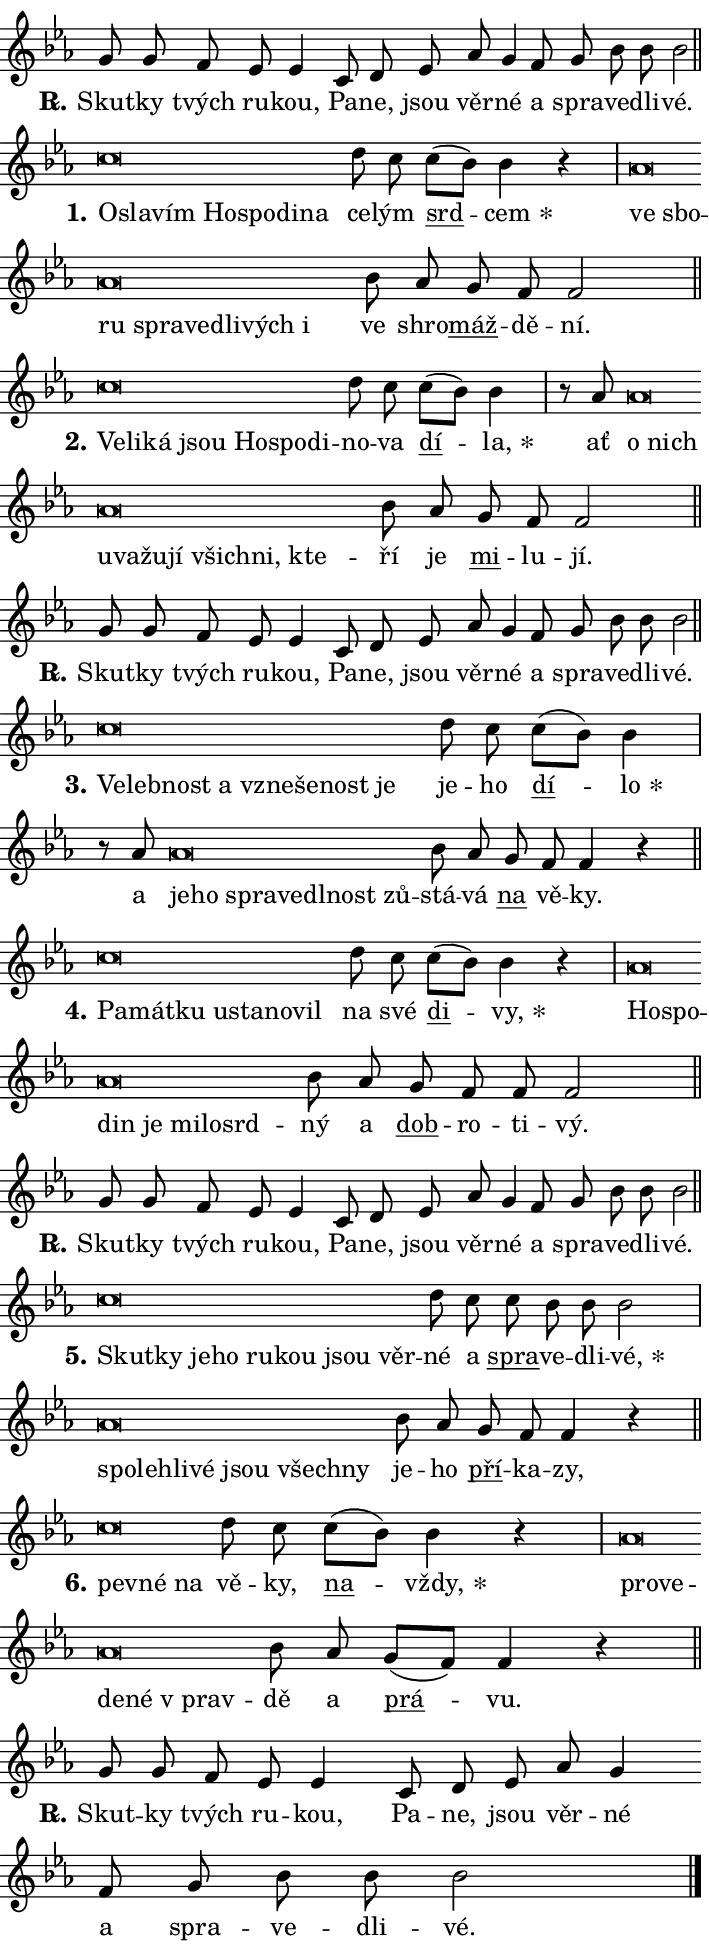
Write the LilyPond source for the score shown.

\version "2.24.0"
\header { tagline = "" }
\paper {
  indent = 0\cm
  top-margin = 0\cm
  right-margin = 0.13\cm % to fit lyric hyphens
  bottom-margin = 0\cm
  left-margin = 0\cm
  paper-width = 12\cm
  page-breaking = #ly:one-page-breaking
  system-system-spacing.basic-distance = #11
  score-system-spacing.basic-distance = #11
  ragged-last = ##f
}


%% Author: Thomas Morley
%% https://lists.gnu.org/archive/html/lilypond-user/2020-05/msg00002.html
#(define (line-position grob)
"Returns position of @var[grob} in current system:
   @code{'start}, if at first time-step
   @code{'end}, if at last time-step
   @code{'middle} otherwise
"
  (let* ((col (ly:item-get-column grob))
         (ln (ly:grob-object col 'left-neighbor))
         (rn (ly:grob-object col 'right-neighbor))
         (col-to-check-left (if (ly:grob? ln) ln col))
         (col-to-check-right (if (ly:grob? rn) rn col))
         (break-dir-left
           (and
             (ly:grob-property col-to-check-left 'non-musical #f)
             (ly:item-break-dir col-to-check-left)))
         (break-dir-right
           (and
             (ly:grob-property col-to-check-right 'non-musical #f)
             (ly:item-break-dir col-to-check-right))))
        (cond ((eqv? 1 break-dir-left) 'start)
              ((eqv? -1 break-dir-right) 'end)
              (else 'middle))))

#(define (tranparent-at-line-position vctor)
  (lambda (grob)
  "Relying on @code{line-position} select the relevant enry from @var{vctor}.
Used to determine transparency,"
    (case (line-position grob)
      ((end) (not (vector-ref vctor 0)))
      ((middle) (not (vector-ref vctor 1)))
      ((start) (not (vector-ref vctor 2))))))

noteHeadBreakVisibility =
#(define-music-function (break-visibility)(vector?)
"Makes @code{NoteHead}s transparent relying on @var{break-visibility}"
#{
  \override NoteHead.transparent =
    #(tranparent-at-line-position break-visibility)
#})

#(define delete-ledgers-for-transparent-note-heads
  (lambda (grob)
    "Reads whether a @code{NoteHead} is transparent.
If so this @code{NoteHead} is removed from @code{'note-heads} from
@var{grob}, which is supposed to be @code{LedgerLineSpanner}.
As a result ledgers are not printed for this @code{NoteHead}"
    (let* ((nhds-array (ly:grob-object grob 'note-heads))
           (nhds-list
             (if (ly:grob-array? nhds-array)
                 (ly:grob-array->list nhds-array)
                 '()))
           ;; Relies on the transparent-property being done before
           ;; Staff.LedgerLineSpanner.after-line-breaking is executed.
           ;; This is fragile ...
           (to-keep
             (remove
               (lambda (nhd)
                 (ly:grob-property nhd 'transparent #f))
               nhds-list)))
      ;; TODO find a better method to iterate over grob-arrays, similiar
      ;; to filter/remove etc for lists
      ;; For now rebuilt from scratch
      (set! (ly:grob-object grob 'note-heads)  '())
      (for-each
        (lambda (nhd)
          (ly:pointer-group-interface::add-grob grob 'note-heads nhd))
        to-keep))))

squashNotes = {
  \override NoteHead.X-extent = #'(-0.2 . 0.2)
  \override NoteHead.Y-extent = #'(-0.75 . 0)
  \override NoteHead.stencil =
    #(lambda (grob)
       (let ((pos (ly:grob-property grob 'staff-position)))
         (begin
           (if (< pos -7) (display "ERROR: Lower brevis then expected\n") (display ""))
           (if (<= pos -6) ly:text-interface::print ly:note-head::print))))
}
unSquashNotes = {
  \revert NoteHead.X-extent
  \revert NoteHead.Y-extent
  \revert NoteHead.stencil
}

hideNotes = \noteHeadBreakVisibility #begin-of-line-visible
unHideNotes = \noteHeadBreakVisibility #all-visible

% work-around for resetting accidentals
% https://lilypond.org/doc/v2.23/Documentation/notation/displaying-rhythms#unmetered-music
cadenzaMeasure = {
  \cadenzaOff
  \partial 1024 s1024
  \cadenzaOn
}

#(define-markup-command (accent layout props text) (markup?)
  "Underline accented syllable"
  (interpret-markup layout props
    #{\markup \override #'(offset . 4.3) \underline { #text }#}))

responsum = \markup \concat {
  "R" \hspace #-1.05 \path #0.1 #'((moveto 0 0.07) (lineto 0.9 0.8)) \hspace #0.05 "."
}

spaceSize = #0.6828661417322834 % exact space size for TeX Gyre Schola

\layout {
  \context {
    \Staff
    \remove "Time_signature_engraver"
    \override LedgerLineSpanner.after-line-breaking = #delete-ledgers-for-transparent-note-heads
  }
  \context {
    \Lyrics {
      \override LyricSpace.minimum-distance = \spaceSize
      \override LyricText.font-name = #"TeX Gyre Schola"
      \override LyricText.font-size = 1
      \override StanzaNumber.font-name = #"TeX Gyre Schola Bold"
      \override StanzaNumber.font-size = 1
    }
  }
  \context {
    \Score 
    \override NoteHead.text =
      #(lambda (grob) 
        (let ((pos (ly:grob-property grob 'staff-position)))
          #{\markup {
            \combine
              \halign #-0.55 \raise #(if (= pos -6) 0 0.5) \override #'(thickness . 2) \draw-line #'(3.2 . 0)
              \musicglyph "noteheads.sM1"
          }#}))
  }
}

% magnetic-lyrics.ily
%
%   written by
%     Jean Abou Samra <jean@abou-samra.fr>
%     Werner Lemberg <wl@gnu.org>
%
%   adapted by
%     Jiri Hon <jiri.hon@gmail.com>
%
% Version 2022-Apr-15

% https://www.mail-archive.com/lilypond-user@gnu.org/msg149350.html

#(define (Left_hyphen_pointer_engraver context)
   "Collect syllable-hyphen-syllable occurrences in lyrics and store
them in properties.  This engraver only looks to the left.  For
example, if the lyrics input is @code{foo -- bar}, it does the
following.

@itemize @bullet
@item
Set the @code{text} property of the @code{LyricHyphen} grob between
@q{foo} and @q{bar} to @code{foo}.

@item
Set the @code{left-hyphen} property of the @code{LyricText} grob with
text @q{foo} to the @code{LyricHyphen} grob between @q{foo} and
@q{bar}.
@end itemize

Use this auxiliary engraver in combination with the
@code{lyric-@/text::@/apply-@/magnetic-@/offset!} hook."
   (let ((hyphen #f)
         (text #f))
     (make-engraver
      (acknowledgers
       ((lyric-syllable-interface engraver grob source-engraver)
        (set! text grob)))
      (end-acknowledgers
       ((lyric-hyphen-interface engraver grob source-engraver)
        ;(when (not (grob::has-interface grob 'lyric-space-interface))
          (set! hyphen grob)));)
      ((stop-translation-timestep engraver)
       (when (and text hyphen)
         (ly:grob-set-object! text 'left-hyphen hyphen))
       (set! text #f)
       (set! hyphen #f)))))

#(define (lyric-text::apply-magnetic-offset! grob)
   "If the space between two syllables is less than the value in
property @code{LyricText@/.details@/.squash-threshold}, move the right
syllable to the left so that it gets concatenated with the left
syllable.

Use this function as a hook for
@code{LyricText@/.after-@/line-@/breaking} if the
@code{Left_@/hyphen_@/pointer_@/engraver} is active."
   (let ((hyphen (ly:grob-object grob 'left-hyphen #f)))
     (when hyphen
       (let ((left-text (ly:spanner-bound hyphen LEFT)))
         (when (grob::has-interface left-text 'lyric-syllable-interface)
           (let* ((common (ly:grob-common-refpoint grob left-text X))
                  (this-x-ext (ly:grob-extent grob common X))
                  (left-x-ext
                   (begin
                     ;; Trigger magnetism for left-text.
                     (ly:grob-property left-text 'after-line-breaking)
                     (ly:grob-extent left-text common X)))
                  ;; `delta` is the gap width between two syllables.
                  (delta (- (interval-start this-x-ext)
                            (interval-end left-x-ext)))
                  (details (ly:grob-property grob 'details))
                  (threshold (assoc-get 'squash-threshold details 0.2)))
             (when (< delta threshold)
               (let* (;; We have to manipulate the input text so that
                      ;; ligatures crossing syllable boundaries are not
                      ;; disabled.  For languages based on the Latin
                      ;; script this is essentially a beautification.
                      ;; However, for non-Western scripts it can be a
                      ;; necessity.
                      (lt (ly:grob-property left-text 'text))
                      (rt (ly:grob-property grob 'text))
                      (is-space (grob::has-interface hyphen 'lyric-space-interface))
                      (space (if is-space " " ""))
                      (extra-delta (if is-space spaceSize 0))
                      ;; Append new syllable.
                      (ltrt-space (if (and (string? lt) (string? rt))
                                (string-append lt space rt)
                                (make-concat-markup (list lt space rt))))
                      ;; Right-align `ltrt` to the right side.
                      (ltrt-space-markup (grob-interpret-markup
                               grob
                               (make-translate-markup
                                (cons (interval-length this-x-ext) 0)
                                (make-right-align-markup ltrt-space)))))
                 (begin
                   ;; Don't print `left-text`.
                   (ly:grob-set-property! left-text 'stencil #f)
                   ;; Set text and stencil (which holds all collected
                   ;; syllables so far) and shift it to the left.
                   (ly:grob-set-property! grob 'text ltrt-space)
                   (ly:grob-set-property! grob 'stencil ltrt-space-markup)
                   (ly:grob-translate-axis! grob (- (- delta extra-delta)) X))))))))))


#(define (lyric-hyphen::displace-bounds-first grob)
   ;; Make very sure this callback isn't triggered too early.
   (let ((left (ly:spanner-bound grob LEFT))
         (right (ly:spanner-bound grob RIGHT)))
     (ly:grob-property left 'after-line-breaking)
     (ly:grob-property right 'after-line-breaking)
     (ly:lyric-hyphen::print grob)))

squashThreshold = #0.4

\layout {
  \context {
    \Lyrics
    \consists #Left_hyphen_pointer_engraver
    \override LyricText.after-line-breaking =
      #lyric-text::apply-magnetic-offset!
    \override LyricHyphen.stencil = #lyric-hyphen::displace-bounds-first
    \override LyricText.details.squash-threshold = \squashThreshold
    \override LyricHyphen.minimum-distance = 0
    \override LyricHyphen.minimum-length = \squashThreshold
  }
}

squashText = \override LyricText.details.squash-threshold = 9999
unSquashText = \override LyricText.details.squash-threshold = \squashThreshold

leftText = \override LyricText.self-alignment-X = #LEFT
unLeftText = \revert LyricText.self-alignment-X

starOffset = #(lambda (grob) 
                (let ((x_offset (ly:self-alignment-interface::aligned-on-x-parent grob)))
                  (if (= x_offset 0) 0 (+ x_offset 1.2))))

star = #(define-music-function (syllable)(string?)
"Append star separator at the end of a syllable"
#{
  \once \override LyricText.X-offset = #starOffset
  \lyricmode { \markup {
    #syllable
    \override #'((font-name . "TeX Gyre Schola Bold")) \hspace #0.2 \lower #0.65 \larger "*"
  } }
#})

starAccent = #(define-music-function (syllable)(string?)
"Append star separator at the end of a syllable and make accent"
#{
  \once \override LyricText.X-offset = #starOffset
  \lyricmode { \markup {
    \accent #syllable
    \override #'((font-name . "TeX Gyre Schola Bold")) \hspace #0.2 \lower #0.65 \larger "*"
  } }
#})

breath = #(define-music-function (syllable)(string?)
"Append breathing indicator at the end of a syllable"
#{
  \lyricmode { \markup { #syllable "+" } }
#})

optionalBreath = #(define-music-function (syllable)(string?)
"Append optional breathing indicator at the end of a syllable"
#{
  \lyricmode { \markup { #syllable "(+)" } }
#})


\score {
    <<
        \new Voice = "melody" { \cadenzaOn \key es \major \relative { g'8 g f es es4 \bar "" c8 d es as g4 \bar "" f8 g bes bes bes2 \cadenzaMeasure \bar "||" \break } }
        \new Lyrics \lyricsto "melody" { \lyricmode { \set stanza = \responsum
Skut -- ky tvých ru -- kou, Pa -- ne, jsou věr -- né a spra -- ve -- dli -- vé. } }
    >>
    \layout {}
}

\score {
    <<
        \new Voice = "melody" { \cadenzaOn \key es \major \relative { \squashNotes c''\breve*1/16 \hideNotes \breve*1/16 \bar "" \breve*1/16 \bar "" \breve*1/16 \bar "" \breve*1/16 \bar "" \breve*1/16 \breve*1/16 \bar "" \unHideNotes \unSquashNotes d8 c \bar "" c[( bes)] bes4 r \cadenzaMeasure \bar "|" \squashNotes as\breve*1/16 \hideNotes \breve*1/16 \bar "" \breve*1/16 \bar "" \breve*1/16 \bar "" \breve*1/16 \bar "" \breve*1/16 \bar "" \breve*1/16 \breve*1/16 \bar "" \unHideNotes \unSquashNotes bes8 as \bar "" g f f2 \cadenzaMeasure \bar "||" \break } }
        \new Lyrics \lyricsto "melody" { \lyricmode { \set stanza = "1."
\leftText O -- \squashText sla -- vím Ho -- spo -- di -- na \unLeftText \unSquashText ce -- lým \markup \accent srd -- \star cem \leftText ve \squashText sbo -- ru spra -- ve -- dli -- vých i \unLeftText \unSquashText ve shro -- \markup \accent máž -- dě -- ní. } }
    >>
    \layout {}
}

\score {
    <<
        \new Voice = "melody" { \cadenzaOn \key es \major \relative { \squashNotes c''\breve*1/16 \hideNotes \breve*1/16 \bar "" \breve*1/16 \bar "" \breve*1/16 \bar "" \breve*1/16 \bar "" \breve*1/16 \breve*1/16 \bar "" \unHideNotes \unSquashNotes d8 c \bar "" c[( bes)] bes4 \cadenzaMeasure \bar "|" r8 as8 \squashNotes as\breve*1/16 \hideNotes \breve*1/16 \bar "" \breve*1/16 \bar "" \breve*1/16 \bar "" \breve*1/16 \bar "" \breve*1/16 \bar "" \breve*1/16 \bar "" \breve*1/16 \breve*1/16 \bar "" \unHideNotes \unSquashNotes bes8 as \bar "" g f f2 \cadenzaMeasure \bar "||" \break } }
        \new Lyrics \lyricsto "melody" { \lyricmode { \set stanza = "2."
\leftText Ve -- \squashText li -- ká jsou Ho -- spo -- di -- \unLeftText \unSquashText no -- va \markup \accent dí -- \star la, ať \leftText o \squashText nich u -- va -- žu -- jí všich -- ni, kte -- \unLeftText \unSquashText ří je \markup \accent mi -- lu -- jí. } }
    >>
    \layout {}
}

\score {
    <<
        \new Voice = "melody" { \cadenzaOn \key es \major \relative { g'8 g f es es4 \bar "" c8 d es as g4 \bar "" f8 g bes bes bes2 \cadenzaMeasure \bar "||" \break } }
        \new Lyrics \lyricsto "melody" { \lyricmode { \set stanza = \responsum
Skut -- ky tvých ru -- kou, Pa -- ne, jsou věr -- né a spra -- ve -- dli -- vé. } }
    >>
    \layout {}
}

\score {
    <<
        \new Voice = "melody" { \cadenzaOn \key es \major \relative { \squashNotes c''\breve*1/16 \hideNotes \breve*1/16 \bar "" \breve*1/16 \bar "" \breve*1/16 \bar "" \breve*1/16 \bar "" \breve*1/16 \bar "" \breve*1/16 \breve*1/16 \bar "" \unHideNotes \unSquashNotes d8 c \bar "" c[( bes)] bes4 \cadenzaMeasure \bar "|" r8 as8 \squashNotes as\breve*1/16 \hideNotes \breve*1/16 \bar "" \breve*1/16 \bar "" \breve*1/16 \bar "" \breve*1/16 \bar "" \breve*1/16 \breve*1/16 \bar "" \unHideNotes \unSquashNotes bes8 as \bar "" g f f4 r \cadenzaMeasure \bar "||" \break } }
        \new Lyrics \lyricsto "melody" { \lyricmode { \set stanza = "3."
\leftText Ve -- \squashText leb -- nost a vzne -- še -- nost je \unLeftText \unSquashText je -- ho \markup \accent dí -- \star lo a \leftText je -- \squashText ho spra -- ve -- dl -- nost zů -- \unLeftText \unSquashText stá -- vá \markup \accent na vě -- ky. } }
    >>
    \layout {}
}

\score {
    <<
        \new Voice = "melody" { \cadenzaOn \key es \major \relative { \squashNotes c''\breve*1/16 \hideNotes \breve*1/16 \bar "" \breve*1/16 \bar "" \breve*1/16 \bar "" \breve*1/16 \bar "" \breve*1/16 \breve*1/16 \bar "" \unHideNotes \unSquashNotes d8 c \bar "" c[( bes)] bes4 r \cadenzaMeasure \bar "|" \squashNotes as\breve*1/16 \hideNotes \breve*1/16 \bar "" \breve*1/16 \bar "" \breve*1/16 \bar "" \breve*1/16 \bar "" \breve*1/16 \breve*1/16 \bar "" \unHideNotes \unSquashNotes bes8 as \bar "" g f f f2 \cadenzaMeasure \bar "||" \break } }
        \new Lyrics \lyricsto "melody" { \lyricmode { \set stanza = "4."
\leftText Pa -- \squashText mát -- ku u -- sta -- no -- vil \unLeftText \unSquashText na své \markup \accent di -- \star vy, \leftText Ho -- \squashText spo -- din je mi -- lo -- srd -- \unLeftText \unSquashText ný a \markup \accent dob -- ro -- ti -- vý. } }
    >>
    \layout {}
}

\score {
    <<
        \new Voice = "melody" { \cadenzaOn \key es \major \relative { g'8 g f es es4 \bar "" c8 d es as g4 \bar "" f8 g bes bes bes2 \cadenzaMeasure \bar "||" \break } }
        \new Lyrics \lyricsto "melody" { \lyricmode { \set stanza = \responsum
Skut -- ky tvých ru -- kou, Pa -- ne, jsou věr -- né a spra -- ve -- dli -- vé. } }
    >>
    \layout {}
}

\score {
    <<
        \new Voice = "melody" { \cadenzaOn \key es \major \relative { \squashNotes c''\breve*1/16 \hideNotes \breve*1/16 \bar "" \breve*1/16 \bar "" \breve*1/16 \bar "" \breve*1/16 \bar "" \breve*1/16 \bar "" \breve*1/16 \breve*1/16 \bar "" \unHideNotes \unSquashNotes d8 c \bar "" c bes bes bes2 \cadenzaMeasure \bar "|" \squashNotes as\breve*1/16 \hideNotes \breve*1/16 \bar "" \breve*1/16 \bar "" \breve*1/16 \bar "" \breve*1/16 \bar "" \breve*1/16 \breve*1/16 \bar "" \unHideNotes \unSquashNotes bes8 as \bar "" g f f4 r \cadenzaMeasure \bar "||" \break } }
        \new Lyrics \lyricsto "melody" { \lyricmode { \set stanza = "5."
\leftText Skut -- \squashText ky je -- ho ru -- kou jsou věr -- \unLeftText \unSquashText né a \markup \accent spra -- ve -- dli -- \star vé, \leftText spo -- \squashText leh -- li -- vé jsou všech -- ny \unLeftText \unSquashText je -- ho \markup \accent pří -- ka -- zy, } }
    >>
    \layout {}
}

\score {
    <<
        \new Voice = "melody" { \cadenzaOn \key es \major \relative { \squashNotes c''\breve*1/16 \hideNotes \breve*1/16 \breve*1/16 \bar "" \unHideNotes \unSquashNotes d8 c \bar "" c[( bes)] bes4 r \cadenzaMeasure \bar "|" \squashNotes as\breve*1/16 \hideNotes \breve*1/16 \bar "" \breve*1/16 \bar "" \breve*1/16 \breve*1/16 \bar "" \unHideNotes \unSquashNotes bes8 as \bar "" g[( f)] f4 r \cadenzaMeasure \bar "||" \break } }
        \new Lyrics \lyricsto "melody" { \lyricmode { \set stanza = "6."
\leftText pev -- \squashText né na \unLeftText \unSquashText vě -- ky, \markup \accent na -- \star vždy, \leftText pro -- \squashText ve -- de -- né "v prav" -- \unLeftText \unSquashText dě a \markup \accent prá -- vu. } }
    >>
    \layout {}
}

\score {
    <<
        \new Voice = "melody" { \cadenzaOn \key es \major \relative { g'8 g f es es4 \bar "" c8 d es as g4 \bar "" f8 g bes bes bes2 \cadenzaMeasure \bar "||" \break } \bar "|." }
        \new Lyrics \lyricsto "melody" { \lyricmode { \set stanza = \responsum
Skut -- ky tvých ru -- kou, Pa -- ne, jsou věr -- né a spra -- ve -- dli -- vé. } }
    >>
    \layout {}
}
